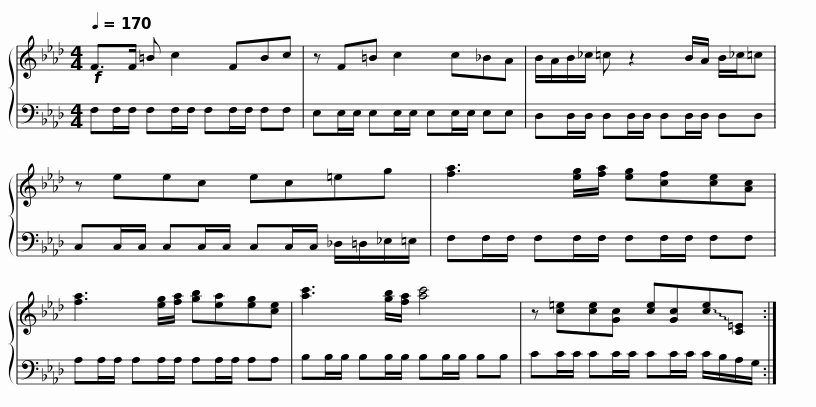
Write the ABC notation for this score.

X:1
%%score { 1 | 2 }
L:1/8
Q:1/4=170
M:4/4
I:linebreak $
K:Ab
V:1 treble
V:2 bass
V:1
!f! F>F =B c2 FBc | z F=B c2 c_BA | B/A/B/_c/ =c z2 B/A/ B/_c/=c |$ z eec ec=eg | [fa]3 [eg]/[fa]/ [eg][cf][ce][Ac] | %5
 [fa]3 [eg]/[fa]/ [gb][ea][eg][ce] |$ [ac']3 [gb]/[fa]/ [ac']4 | z [c=e][ce][Gc] [ce][Gc]!~(![ce]!~)![C=E] :| %8
V:2
 F,F,/F,/ F,F,/F,/ F,F,/F,/ F,F, | E,E,/E,/ E,E,/E,/ E,E,/E,/ E,E, | D,D,/D,/ D,D,/D,/ D,D,/D,/ D,D, |$ C,C,/C,/ C,C,/C,/ C,C,/C,/ _D,/=D,/_E,/=E,/ | F,F,/F,/ F,F,/F,/ F,F,/F,/ F,F, | %5
 A,A,/A,/ A,A,/A,/ A,A,/A,/ A,A, |$ B,B,/B,/ B,B,/B,/ B,B,/B,/ B,B, | CC/C/ CC/C/ CC/C/ C/B,/A,/G,/ :| %8
